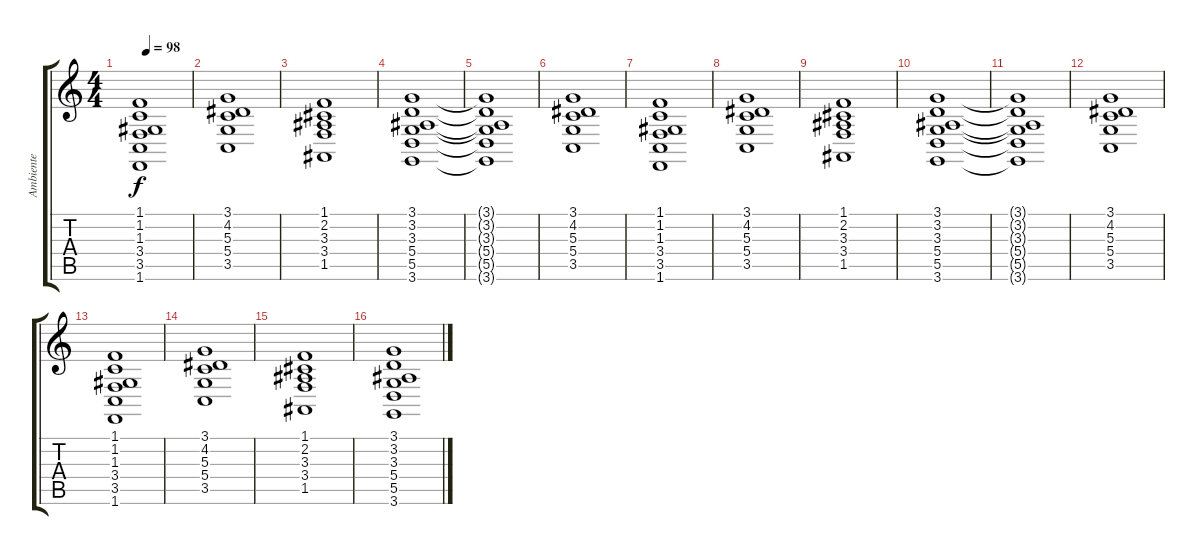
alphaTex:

\track ("Ambiente" "Ambiente") {instrument pad2warm}
\staff {score tabs}
\tuning (E4 B3 G3 D3 A2 E2) {hide}
\ts (4 4)
\tempo 98
\clef g2
\ks c
(1.1 1.2 1.3 3.4 3.5 1.6).1{dy f} |
(3.1 4.2 5.3 5.4 3.5).1 |
(1.1 2.2 3.3 3.4 1.5).1 |
(3.1 3.2 3.3 5.4 5.5 3.6).1 |
(3.1{t} 3.2{t} 3.3{t} 5.4{t} 5.5{t} 3.6{t}).1 |
(3.1 4.2 5.3 5.4 3.5).1 |
(1.1 1.2 1.3 3.4 3.5 1.6).1 |
(3.1 4.2 5.3 5.4 3.5).1 |
(1.1 2.2 3.3 3.4 1.5).1 |
(3.1 3.2 3.3 5.4 5.5 3.6).1 |
(3.1{t} 3.2{t} 3.3{t} 5.4{t} 5.5{t} 3.6{t}).1 |
(3.1 4.2 5.3 5.4 3.5).1 |
(1.1 1.2 1.3 3.4 3.5 1.6).1 |
(3.1 4.2 5.3 5.4 3.5).1 |
(1.1 2.2 3.3 3.4 1.5).1 |
(3.1 3.2 3.3 5.4 5.5 3.6).1
